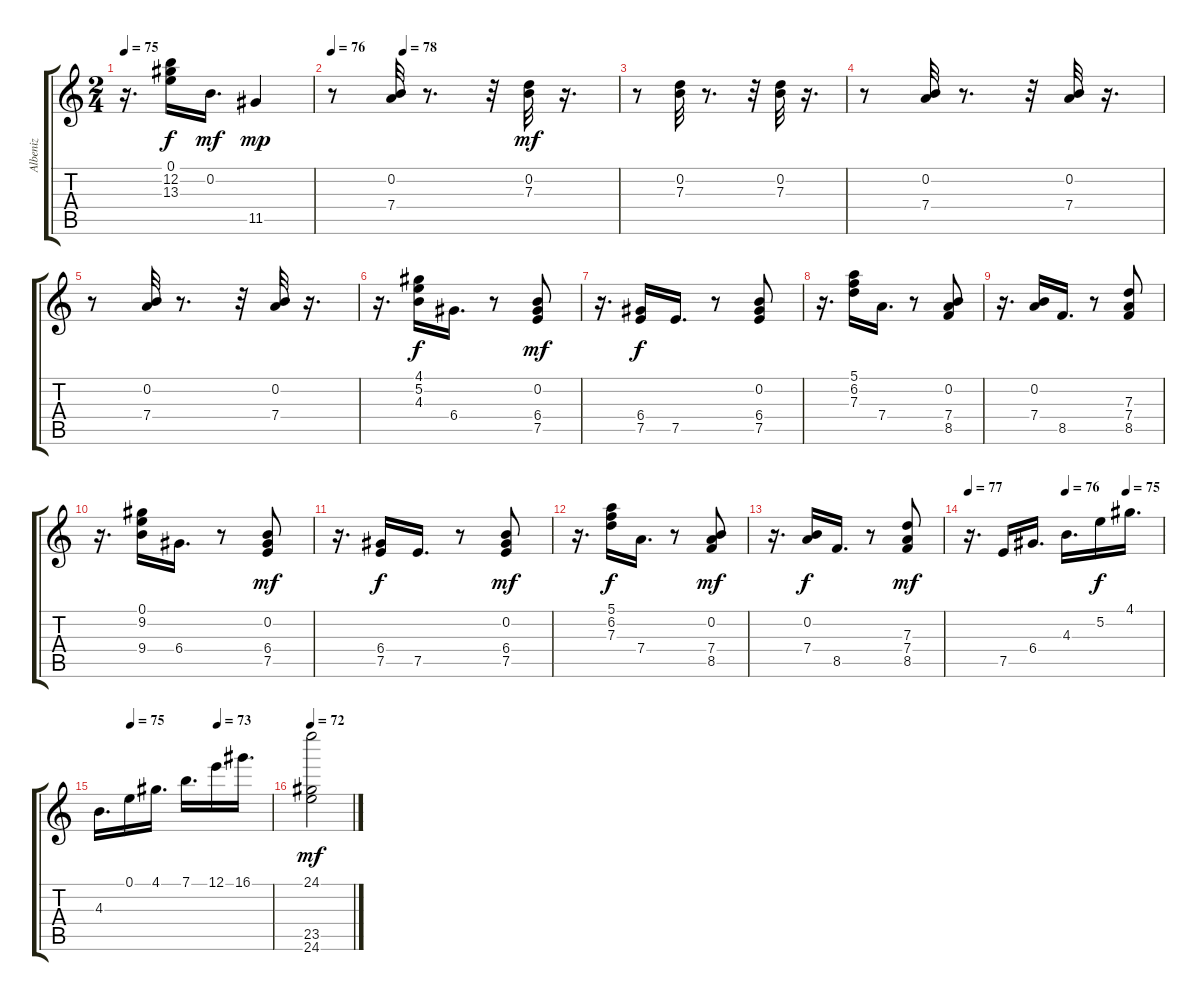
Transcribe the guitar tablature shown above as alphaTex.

\track ("Albeniz" "Albeniz") {instrument acousticguitarnylon}
\staff {score tabs}
\tuning (E4 B3 G3 D3 A2 E2) {hide}
\ts (2 4)
\tempo 75
\clef g2
\ks c
r.16{d dy ff} (0.1 12.2 13.3).16{dy f} 0.2.16{d dy mf} 11.5.4{dy mp} |
\tempo 76
\tempo (78 0.25)
r.8 (0.2 7.4).32 r.8{d} r.32 (0.2 7.3).32{dy mf} r.16{d} |
r.8 (0.2 7.3).32 r.8{d} r.32 (0.2 7.3).32 r.16{d} |
r.8 (0.2 7.4).32 r.8{d} r.32 (0.2 7.4).32 r.16{d} |
r.8 (0.2 7.4).32 r.8{d} r.32 (0.2 7.4).32 r.16{d} |
r.16{d} (4.1 5.2 4.3).16{dy f} 6.4.16{d} r.8 (0.2 6.4 7.5).8{dy mf} |
r.16{d} (6.4 7.5).16{dy f} 7.5.16{d} r.8 (0.2 6.4 7.5).8 |
r.16{d} (5.1 6.2 7.3).16 7.4.16{d} r.8 (0.2 7.4 8.5).8 |
r.16{d} (0.2 7.4).16 8.5.16{d} r.8 (7.3 7.4 8.5).8 |
r.16{d} (0.1 9.2 9.4).16 6.4.16{d} r.8 (0.2 6.4 7.5).8{dy mf} |
r.16{d} (6.4 7.5).16{dy f} 7.5.16{d} r.8 (0.2 6.4 7.5).8{dy mf} |
r.16{d} (5.1 6.2 7.3).16{dy f} 7.4.16{d} r.8 (0.2 7.4 8.5).8{dy mf} |
r.16{d} (0.2 7.4).16{dy f} 8.5.16{d} r.8 (7.3 7.4 8.5).8{dy mf} |
\tempo 77
\tempo (76 0.5)
\tempo (75 0.8125)
r.16{d} 7.5.16 6.4.16{d} 4.3.16{d} 5.2.16{dy f} 4.1.16{d} |
\tempo (75 0.1875)
\tempo (73 0.6875)
4.3.16{d} 0.1.16 4.1.16{d} 7.1.16{d} 12.1.16 16.1.16{d} |
\tempo 72
(24.1 23.5 24.6).2{dy mf}
